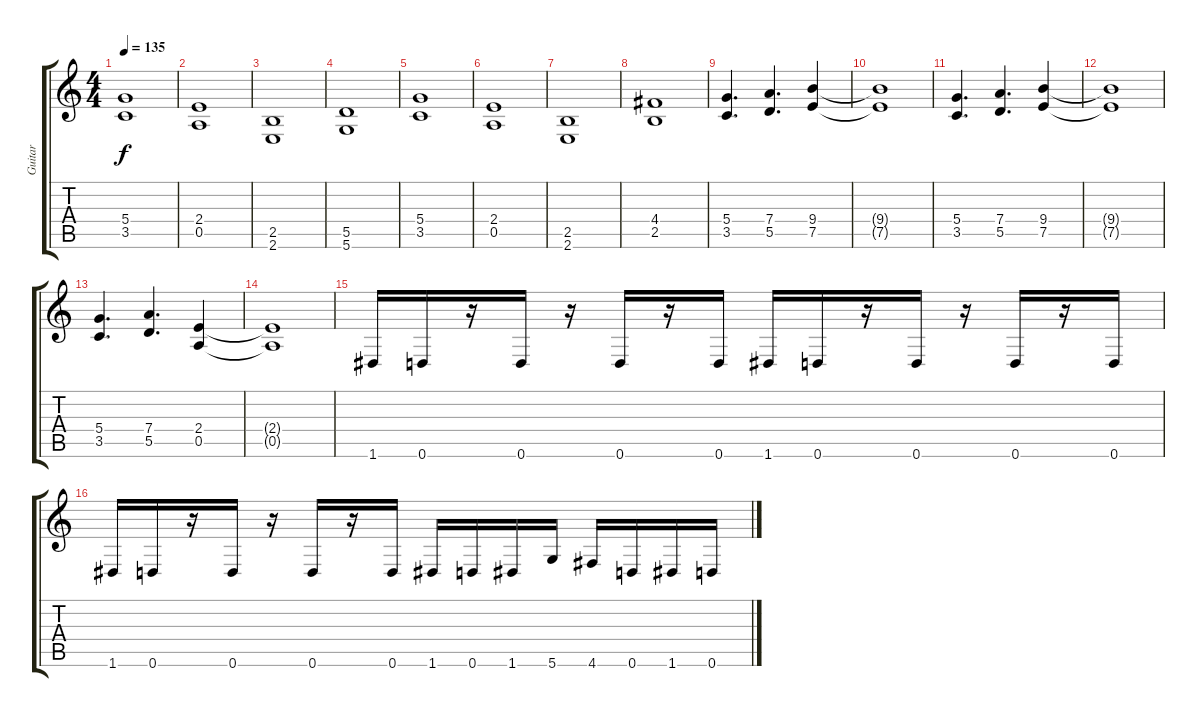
\track ("Guitar" "Guitar") {instrument distortionguitar}
\staff {score tabs}
\tuning (E4 B3 G3 D3 A2 D2) {hide}
\ts (4 4)
\tempo 135
\clef g2
\ks c
(5.4 3.5).1{dy f} |
(2.4 0.5).1 |
(2.5 2.6).1 |
(5.5 5.6).1 |
(5.4 3.5).1 |
(2.4 0.5).1 |
(2.5 2.6).1 |
(4.4 2.5).1 |
(5.4 3.5).4{d} (7.4 5.5).4{d} (9.4 7.5).4 |
(9.4{t} 7.5{t}).1 |
(5.4 3.5).4{d} (7.4 5.5).4{d} (9.4 7.5).4 |
(9.4{t} 7.5{t}).1 |
(5.4 3.5).4{d} (7.4 5.5).4{d} (2.4 0.5).4 |
(2.4{t} 0.5{t}).1 |
1.6.16 0.6.16 r.16 0.6.16 r.16 0.6.16 r.16 0.6.16 1.6.16 0.6.16 r.16 0.6.16 r.16 0.6.16 r.16 0.6.16 |
1.6.16 0.6.16 r.16 0.6.16 r.16 0.6.16 r.16 0.6.16 1.6.16 0.6.16 1.6.16 5.6.16 4.6.16 0.6.16 1.6.16 0.6.16
